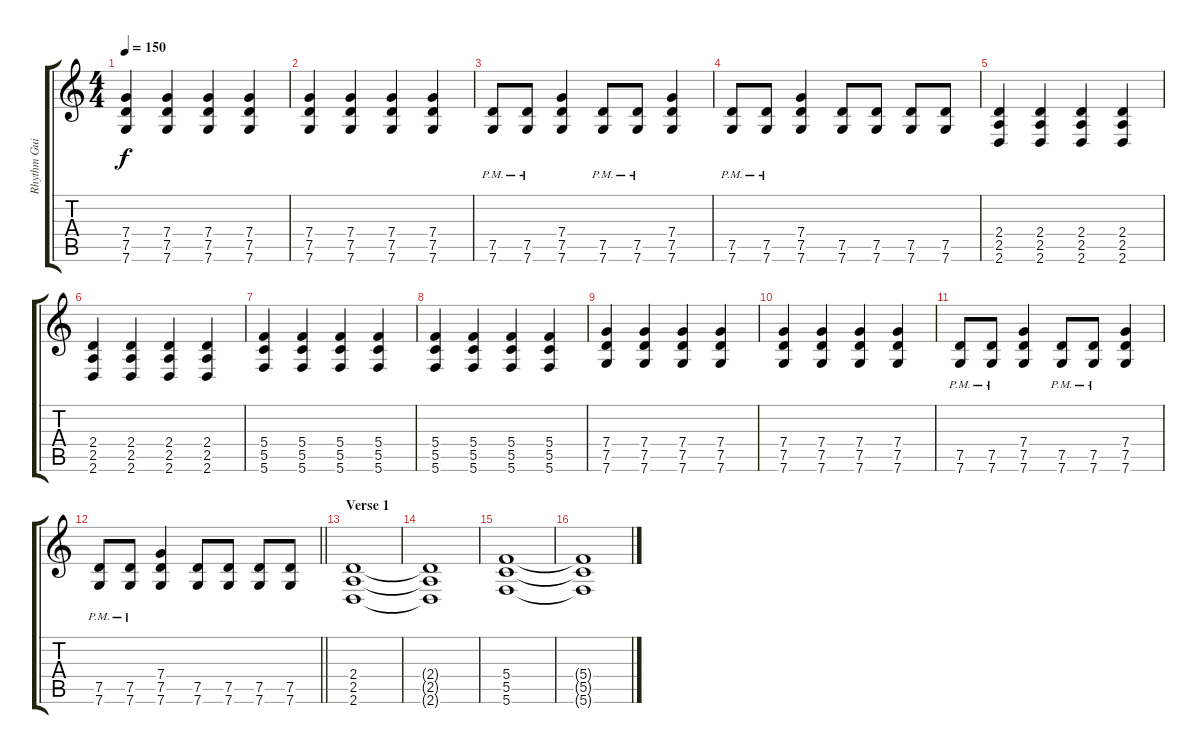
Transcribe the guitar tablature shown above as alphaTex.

\track ("Rhythm Guitar" "Rhythm Gui") {instrument distortionguitar}
\staff {score tabs}
\tuning (D4 A3 F3 C3 G2 C2) {hide}
\ts (4 4)
\tempo 150
\clef g2
\ks c
(7.4 7.5 7.6).4{dy f} (7.4 7.5 7.6).4 (7.4 7.5 7.6).4 (7.4 7.5 7.6).4 |
(7.4 7.5 7.6).4 (7.4 7.5 7.6).4 (7.4 7.5 7.6).4 (7.4 7.5 7.6).4 |
(7.5{pm} 7.6{pm}).8 (7.5{pm} 7.6{pm}).8 (7.4 7.5 7.6).4 (7.5{pm} 7.6{pm}).8 (7.5{pm} 7.6{pm}).8 (7.4 7.5 7.6).4 |
(7.5{pm} 7.6{pm}).8 (7.5{pm} 7.6{pm}).8 (7.4 7.5 7.6).4 (7.5 7.6).8 (7.5 7.6).8 (7.5 7.6).8 (7.5 7.6).8 |
(2.4 2.5 2.6).4 (2.4 2.5 2.6).4 (2.4 2.5 2.6).4 (2.4 2.5 2.6).4 |
(2.4 2.5 2.6).4 (2.4 2.5 2.6).4 (2.4 2.5 2.6).4 (2.4 2.5 2.6).4 |
(5.4 5.5 5.6).4 (5.4 5.5 5.6).4 (5.4 5.5 5.6).4 (5.4 5.5 5.6).4 |
(5.4 5.5 5.6).4 (5.4 5.5 5.6).4 (5.4 5.5 5.6).4 (5.4 5.5 5.6).4 |
(7.4 7.5 7.6).4 (7.4 7.5 7.6).4 (7.4 7.5 7.6).4 (7.4 7.5 7.6).4 |
(7.4 7.5 7.6).4 (7.4 7.5 7.6).4 (7.4 7.5 7.6).4 (7.4 7.5 7.6).4 |
(7.5{pm} 7.6{pm}).8 (7.5{pm} 7.6{pm}).8 (7.4 7.5 7.6).4 (7.5{pm} 7.6{pm}).8 (7.5{pm} 7.6{pm}).8 (7.4 7.5 7.6).4 |
\barLineRight lightlight
(7.5{pm} 7.6{pm}).8 (7.5{pm} 7.6{pm}).8 (7.4 7.5 7.6).4 (7.5 7.6).8 (7.5 7.6).8 (7.5 7.6).8 (7.5 7.6).8 |
\section ("" "Verse 1")
(2.4 2.5 2.6).1 |
(2.4{t} 2.5{t} 2.6{t}).1 |
(5.4 5.5 5.6).1 |
(5.4{t} 5.5{t} 5.6{t}).1
